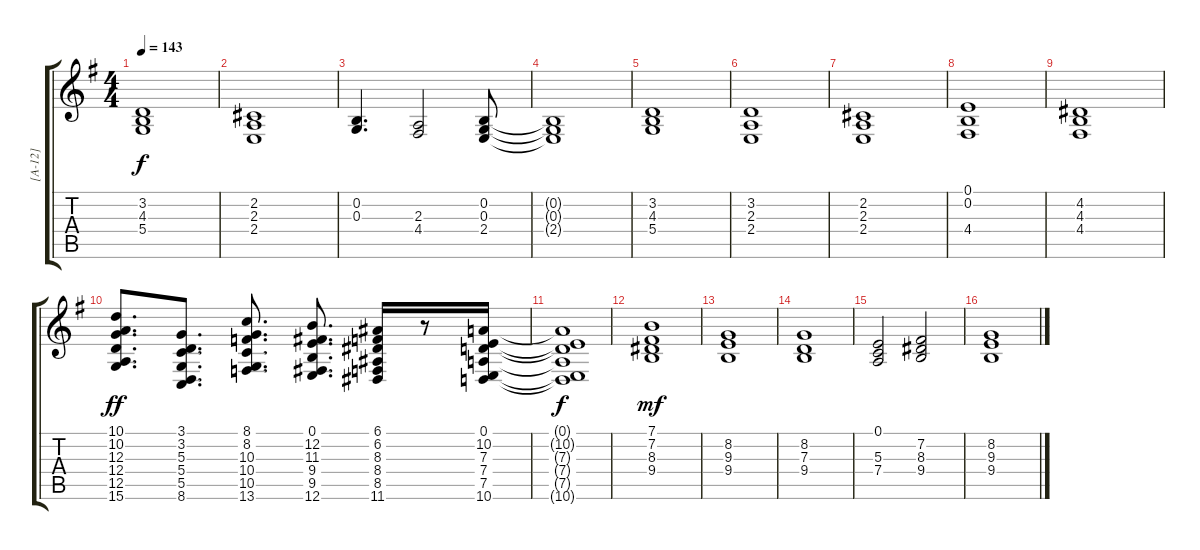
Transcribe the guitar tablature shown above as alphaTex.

\track ("[A-12] " "[A-12] ") {instrument stringensemble1}
\staff {score tabs}
\tuning (E4 B3 G3 D3 A2 E2) {hide}
\ts (4 4)
\tempo 143
\clef g2
\ks g
(3.2 4.3 5.4).1{dy f} |
(2.2 2.3 2.4).1 |
(0.2 0.3).4{d} (2.3 4.4).2 (0.2 0.3 2.4).8 |
(0.2{t} 0.3{t} 2.4{t}).1 |
(3.2 4.3 5.4).1 |
(3.2 2.3 2.4).1 |
(2.2 2.3 2.4).1 |
(0.1 0.2 4.4).1 |
(4.2 4.3 4.4).1 |
(10.1 10.2 12.3 12.4 12.5 15.6).8{d dy ff} (3.1 3.2 5.3 5.4 5.5 8.6).8{d} (8.1 8.2 10.3 10.4 10.5 13.6).8{d} (0.1 12.2 11.3 9.4 9.5 12.6).8{d} (6.1 6.2 8.3 8.4 8.5 11.6).16 r.8 (0.1 10.2 7.3 7.4 7.5 10.6).16 |
(0.1{t} 10.2{t} 7.3{t} 7.4{t} 7.5{t} 10.6{t}).1{dy f} |
(7.1 7.2 8.3 9.4).1{dy mf} |
(8.2 9.3 9.4).1 |
(8.2 7.3 9.4).1 |
(0.1 5.3 7.4).2 (7.2 8.3 9.4).2 |
(8.2 9.3 9.4).1
